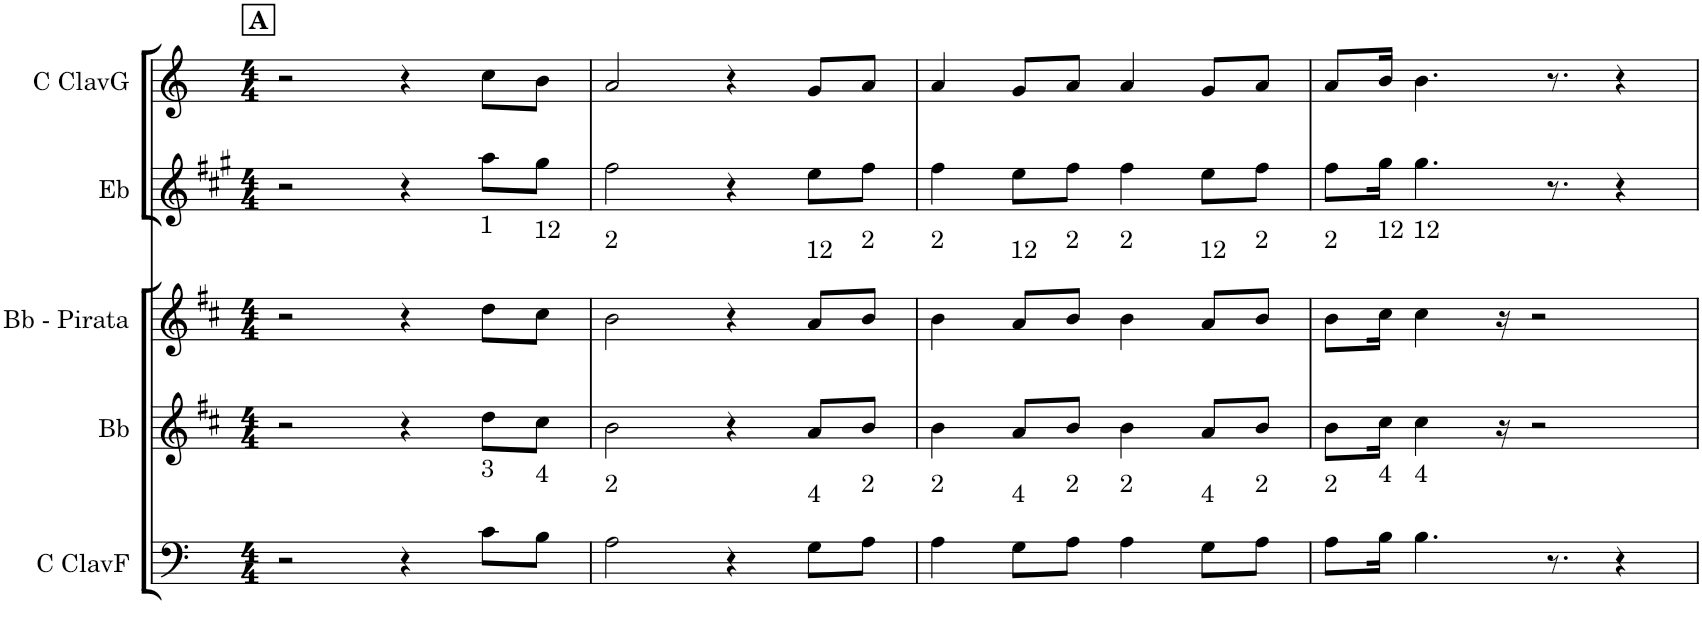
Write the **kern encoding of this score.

**kern	**kern	**kern	**kern	**kern
*part5	*part4	*part3	*part2	*part1
*staff5	*staff4	*staff3	*staff2	*staff1
*I"C ClavF	*I"Bb	*I"Bb - Pirata	*I"Eb	*I"C ClavG
*clefF4	*clefG2	*clefG2	*clefG2	*clefG2
*	*Trd1c2	*Trd1c2	*Trd5c9	*
*k[]	*k[f#c#]	*k[f#c#]	*k[f#c#g#]	*k[]
*M4/4	*M4/4	*M4/4	*M4/4	*M4/4
!!LO:REH:place=s1:a:B:cj:t=A
=1	=1	=1	=1	=1
2r	2r	2r	2r	2r
4r	4r	4r	4r	4r
!	!	!LO:TX:a:t=1	!	!
!LO:TX:a:t=3	!	!	!	!
8c\L	8dd\L	8dd\L	8aa\L	8cc\L
!	!	!LO:TX:a:t=12	!	!
!LO:TX:a:t=4	!	!	!	!
8B\J	8cc#\J	8cc#\J	8gg#\J	8b\J
=2	=2	=2	=2	=2
!	!	!LO:TX:a:t=2	!	!
!LO:TX:a:t=2	!	!	!	!
2A\	2b\	2b\	2ff#\	2a/
4r	4r	4r	4r	4r
!	!	!LO:TX:a:t=12	!	!
!LO:TX:a:t=4	!	!	!	!
8G\L	8a/L	8a/L	8ee\L	8g/L
!	!	!LO:TX:a:t=2	!	!
!LO:TX:a:t=2	!	!	!	!
8A\J	8b/J	8b/J	8ff#\J	8a/J
=3	=3	=3	=3	=3
!	!	!LO:TX:a:t=2	!	!
!LO:TX:a:t=2	!	!	!	!
4A\	4b\	4b\	4ff#\	4a/
!	!	!LO:TX:a:t=12	!	!
!LO:TX:a:t=4	!	!	!	!
8G\L	8a/L	8a/L	8ee\L	8g/L
!	!	!LO:TX:a:t=2	!	!
!LO:TX:a:t=2	!	!	!	!
8A\J	8b/J	8b/J	8ff#\J	8a/J
!	!	!LO:TX:a:t=2	!	!
!LO:TX:a:t=2	!	!	!	!
4A\	4b\	4b\	4ff#\	4a/
!	!	!LO:TX:a:t=12	!	!
!LO:TX:a:t=4	!	!	!	!
8G\L	8a/L	8a/L	8ee\L	8g/L
!	!	!LO:TX:a:t=2	!	!
!LO:TX:a:t=2	!	!	!	!
8A\J	8b/J	8b/J	8ff#\J	8a/J
=4	=4	=4	=4	=4
!	!	!LO:TX:a:t=2	!	!
!LO:TX:a:t=2	!	!	!	!
8A\L	8b\L	8b\L	8ff#\L	8a/L
!	!	!LO:TX:a:t=12	!	!
!LO:TX:a:t=4	!	!	!	!
16B\Jk	16cc#\Jk	16cc#\Jk	16gg#\Jk	16b/Jk
!	!	!LO:TX:a:t=12	!	!
!LO:TX:a:t=4	!	!	!	!
4.B\	4cc#\	4cc#\	4.gg#\	4.b\
.	16r	16r	.	.
.	2r	2r	.	.
8.r	.	.	8.r	8.r
4r	.	.	4r	4r
=	=	=	=	=
*-	*-	*-	*-	*-
